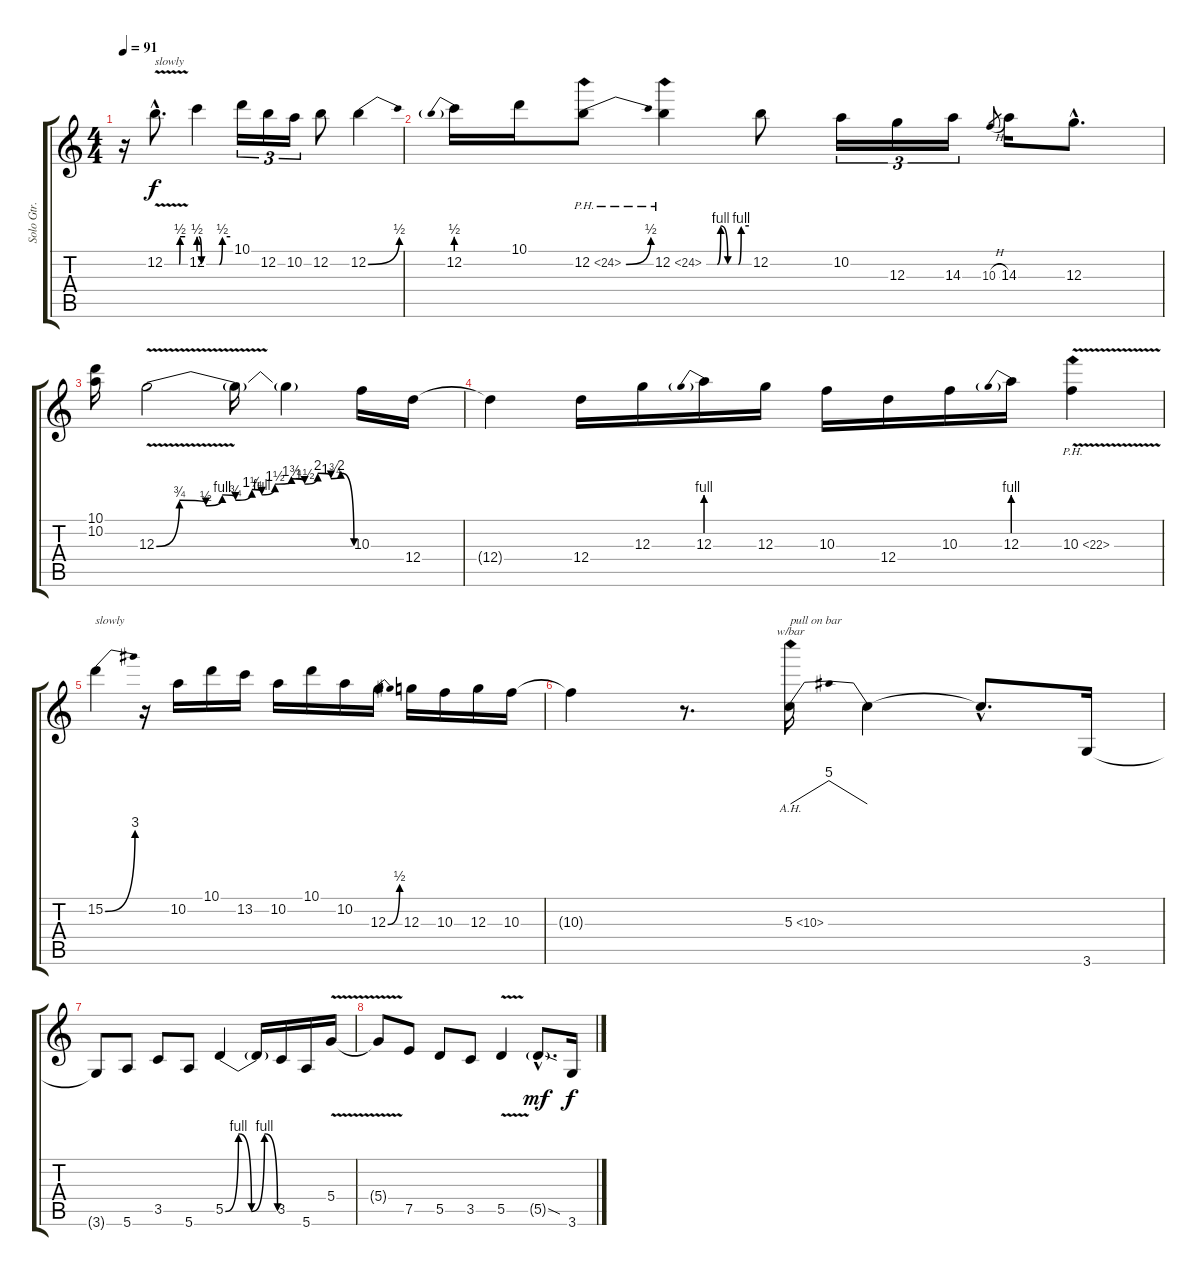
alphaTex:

\track ("Solo Gtr." "Solo Gtr.") {instrument distortionguitar}
\staff {score tabs}
\tuning (E4 B3 G3 D3 A2 E2) {hide}
\ts (4 4)
\tempo 91
\clef g2
\ks c
r.16{dy f} 12.2{be (custom 0 0 43 0 45 2 60 2) v hac}.8{d txt "slowly"} 12.2{be (custom 0 2 5 0 39 0 45 2 60 2)}.4 10.1.16{tu (3 2)} 12.2.16{tu (3 2)} 10.2.16{tu (3 2)} 12.2.8 12.2{be (bend 0 0 60 2)}.4 |
12.2{be (prebend 0 2 60 2)}.16 10.1.16 12.2{be (bend 0 0 60 2) ph 12}.8 12.2{be (custom 0 0 15 0 20 4 30 0 45 0 49 4 60 4) ph 12}.4 12.2.8 10.2.16{tu (3 2)} 12.3.16{tu (3 2)} 14.3.16{tu (3 2)} 10.3{h}.8{gr} 14.3.16 12.3{hac}.8{d} |
(10.1 10.2).16 12.3{be (custom 0 0 7 3 15 2 20 4 24 3 29 5 32 4 36 6 41 7 45 6 49 8 53 7 56 8 60 0) v}.2 12.3{t}.16 12.3{t}.4 10.3.16 12.4.16 |
12.4{t}.4 12.4.16 12.3.16 12.3{be (prebend 0 4 60 4)}.16 12.3.16 10.3.16 12.4.16 10.3.16 12.3{be (prebend 0 4 60 4)}.16 10.3{ph 12 v}.4 |
15.2{be (bend 0 0 60 12)}.4{txt "slowly"} r.16 10.2.16 10.1.16 13.2.16 10.2.16 10.1.16 10.2.16 12.3{be (bend 0 0 60 2)}.16 12.3.16 10.3.16 12.3.16 10.3.16 |
10.3{t}.4 r.8{d} 5.3{ah 5}.16{tbe (dip default 0 0 12 20 60 0) txt "pull on bar"} 5.3{t}.4 5.3{hac t}.8{d} 3.6.16 |
3.6{t}.8 5.6.8 3.5.8 5.6.8 5.5{be (custom 0 0 15 4 30 0 45 4 60 0)}.4 5.5{t}.16 3.5.16 5.6.16 5.4{v}.16 |
5.4{t}.8 7.5.8 5.5.8 3.5.8 5.5{v}.4 5.5{sod g hac}.8{d dy mf} 3.6.16{dy f}
